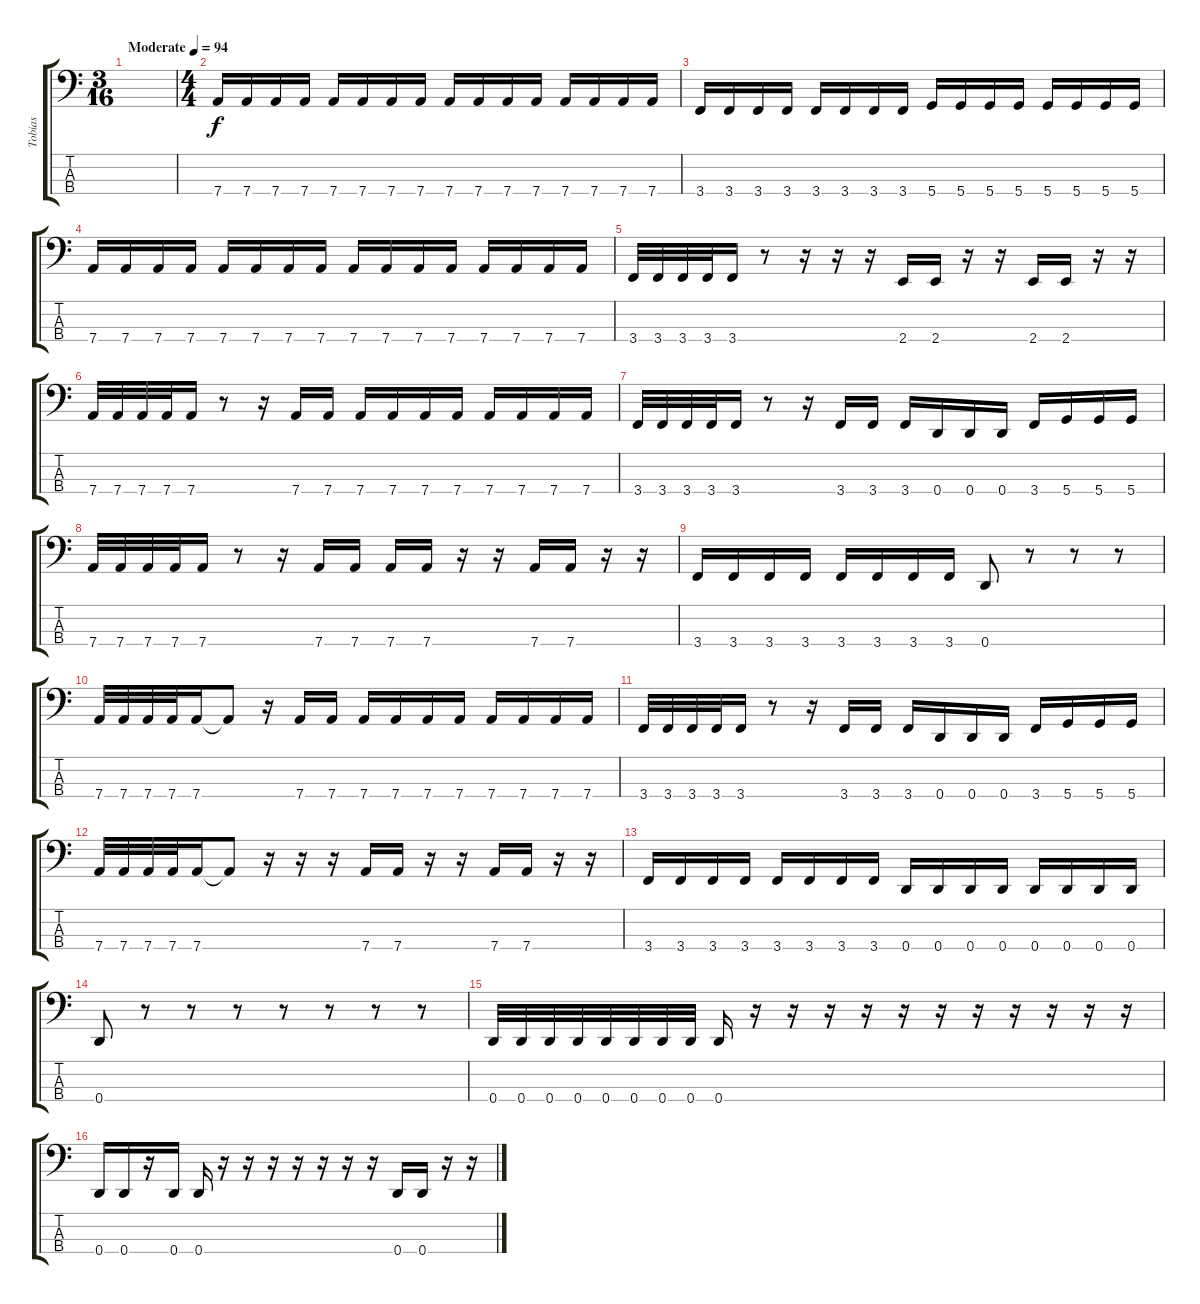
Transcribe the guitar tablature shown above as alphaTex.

\track ("Tobias" "Tobias") {instrument electricbasspick}
\staff {score tabs}
\tuning (G2 D2 A1 D1) {hide}
\ts (3 16)
\tempo (94 "Moderate")
\clef f4
\ks c
|
\ts (4 4)
7.4.16 7.4.16 7.4.16 7.4.16 7.4.16 7.4.16 7.4.16 7.4.16 7.4.16 7.4.16 7.4.16 7.4.16 7.4.16 7.4.16 7.4.16 7.4.16 |
3.4.16 3.4.16 3.4.16 3.4.16 3.4.16 3.4.16 3.4.16 3.4.16 5.4.16 5.4.16 5.4.16 5.4.16 5.4.16 5.4.16 5.4.16 5.4.16 |
7.4.16 7.4.16 7.4.16 7.4.16 7.4.16 7.4.16 7.4.16 7.4.16 7.4.16 7.4.16 7.4.16 7.4.16 7.4.16 7.4.16 7.4.16 7.4.16 |
3.4.32 3.4.32 3.4.32 3.4.32 3.4.16 r.8 r.16 r.16 r.16 2.4.16 2.4.16 r.16 r.16 2.4.16 2.4.16 r.16 r.16 |
7.4.32 7.4.32 7.4.32 7.4.32 7.4.16 r.8 r.16 7.4.16 7.4.16 7.4.16 7.4.16 7.4.16 7.4.16 7.4.16 7.4.16 7.4.16 7.4.16 |
3.4.32 3.4.32 3.4.32 3.4.32 3.4.16 r.8 r.16 3.4.16 3.4.16 3.4.16 0.4.16 0.4.16 0.4.16 3.4.16 5.4.16 5.4.16 5.4.16 |
7.4.32 7.4.32 7.4.32 7.4.32 7.4.16 r.8 r.16 7.4.16 7.4.16 7.4.16 7.4.16 r.16 r.16 7.4.16 7.4.16 r.16 r.16 |
3.4.16 3.4.16 3.4.16 3.4.16 3.4.16 3.4.16 3.4.16 3.4.16 0.4.8 r.8 r.8 r.8 |
7.4.32 7.4.32 7.4.32 7.4.32 7.4.16 7.4{t}.8 r.16 7.4.16 7.4.16 7.4.16 7.4.16 7.4.16 7.4.16 7.4.16 7.4.16 7.4.16 7.4.16 |
3.4.32 3.4.32 3.4.32 3.4.32 3.4.16 r.8 r.16 3.4.16 3.4.16 3.4.16 0.4.16 0.4.16 0.4.16 3.4.16 5.4.16 5.4.16 5.4.16 |
7.4.32 7.4.32 7.4.32 7.4.32 7.4.16 7.4{t}.8 r.16 r.16 r.16 7.4.16 7.4.16 r.16 r.16 7.4.16 7.4.16 r.16 r.16 |
3.4.16 3.4.16 3.4.16 3.4.16 3.4.16 3.4.16 3.4.16 3.4.16 0.4.16 0.4.16 0.4.16 0.4.16 0.4.16 0.4.16 0.4.16 0.4.16 |
0.4.8 r.8 r.8 r.8 r.8 r.8 r.8 r.8 |
0.4.32 0.4.32 0.4.32 0.4.32 0.4.32 0.4.32 0.4.32 0.4.32 0.4.16 r.16 r.16 r.16 r.16 r.16 r.16 r.16 r.16 r.16 r.16 r.16 |
0.4.16 0.4.16 r.16 0.4.16 0.4.16 r.16 r.16 r.16 r.16 r.16 r.16 r.16 0.4.16 0.4.16 r.16 r.16
